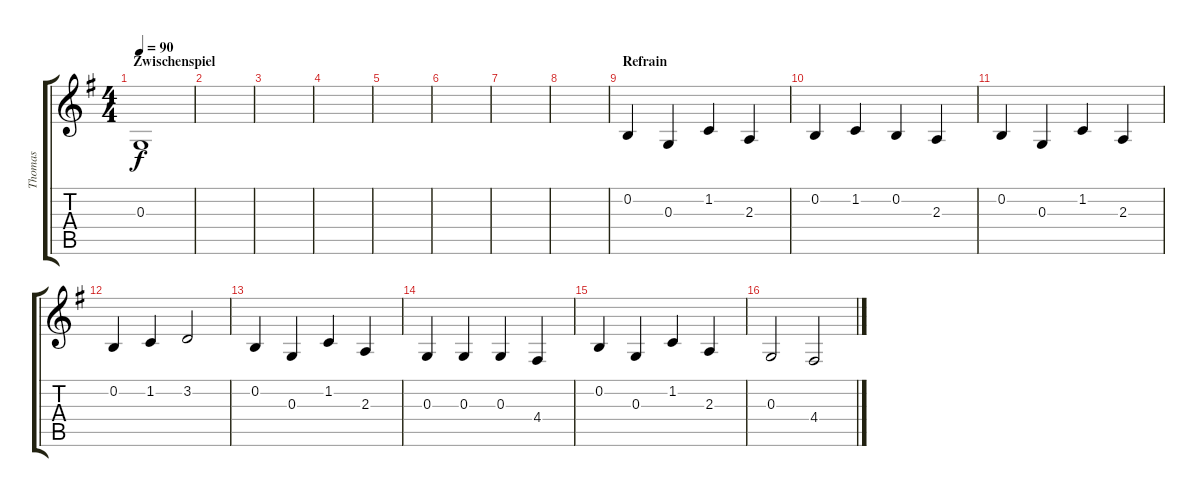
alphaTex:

\track ("Thomas" "Thomas") {instrument piccolo}
\staff {score tabs}
\tuning (E4 B3 G3 D3 A2 E2) {hide}
\ts (4 4)
\section ("" "Zwischenspiel")
\tempo 90
\clef g2
\ks g
0.3.1{dy f} |
|
|
|
|
|
|
|
\section ("" "Refrain")
0.2.4 0.3.4 1.2.4 2.3.4 |
0.2.4 1.2.4 0.2.4 2.3.4 |
0.2.4 0.3.4 1.2.4 2.3.4 |
0.2.4 1.2.4 3.2.2 |
0.2.4 0.3.4 1.2.4 2.3.4 |
0.3.4 0.3.4 0.3.4 4.4.4 |
0.2.4 0.3.4 1.2.4 2.3.4 |
0.3.2 4.4.2
